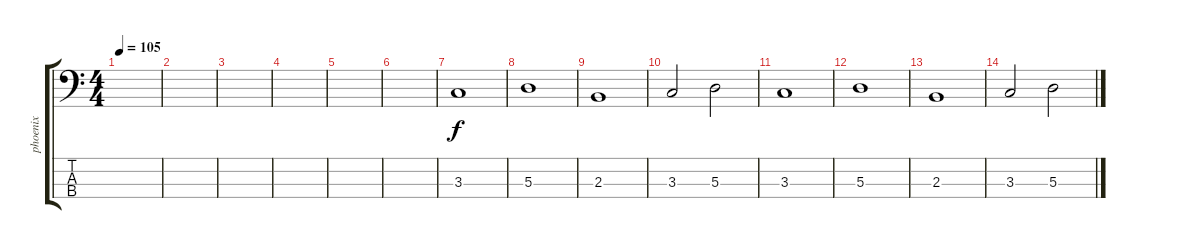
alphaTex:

\track ("phoenix" "phoenix") {instrument electricbasspick}
\staff {score tabs}
\tuning (G2 D2 A1 E1) {hide}
\ts (4 4)
\tempo 105
\clef f4
\ks c
|
|
|
|
|
|
3.3.1 |
5.3.1 |
2.3.1 |
3.3.2 5.3.2 |
3.3.1 |
5.3.1 |
2.3.1 |
3.3.2 5.3.2
